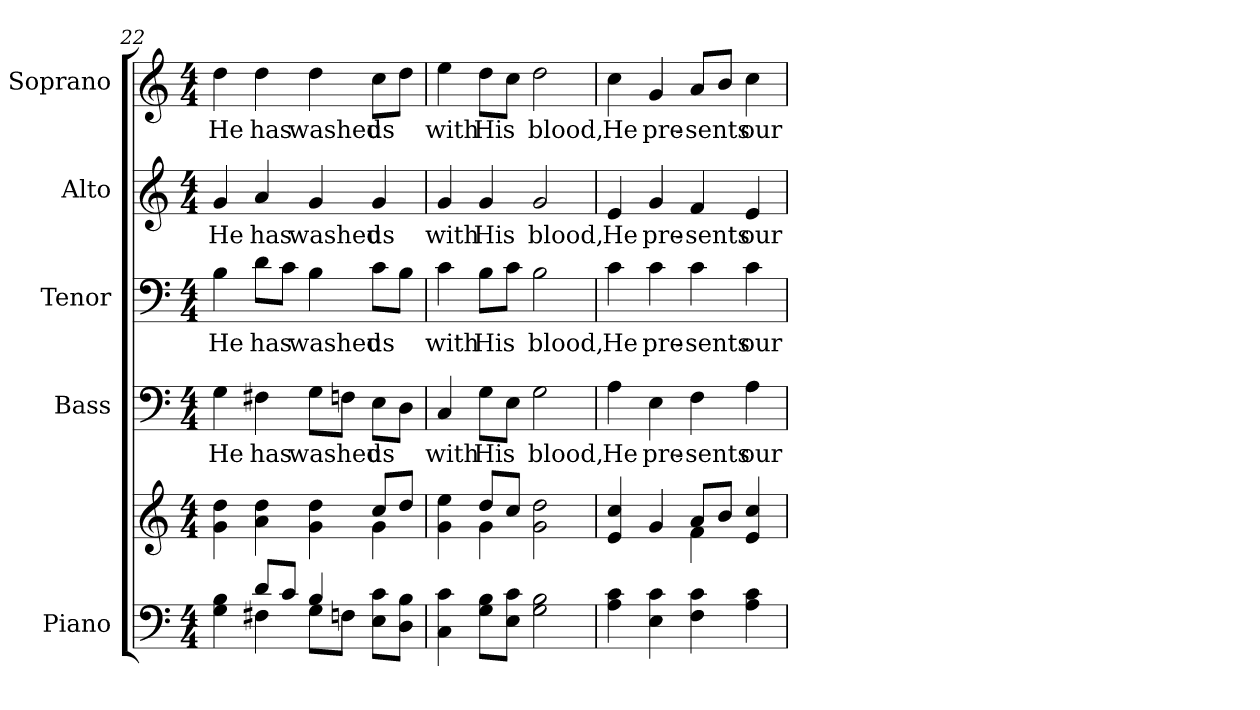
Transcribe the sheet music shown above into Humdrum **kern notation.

**kern	**kern	**kern	**text	**kern	**text	**kern	**text	**kern	**text
*part5	*part5	*part4	*part4	*part3	*part3	*part2	*part2	*part1	*part1
*staff6	*staff5	*staff4	*staff4	*staff3	*staff3	*staff2	*staff2	*staff1	*staff1
*I"Piano	*	*I"Bass	*	*I"Tenor	*	*I"Alto	*	*I"Soprano	*
*I'Pno.	*	*I'B.	*	*I'T.	*	*I'A.	*	*I'S.	*
*clefF4	*clefG2	*clefF4	*	*clefF4	*	*clefG2	*	*clefG2	*
*k[]	*k[]	*k[]	*	*k[]	*	*k[]	*	*k[]	*
*C:	*C:	*C:	*	*C:	*	*C:	*	*C:	*
*M4/4	*M4/4	*M4/4	*	*M4/4	*	*M4/4	*	*M4/4	*
=22	=22	=22	=22	=22	=22	=22	=22	=22	=22
*^	*^	*	*	*	*	*	*	*	*
!	!	!	!	!	!LO:LY:b:color=#000000	!	!	!	!	!	!
!	!	!	!	!	!	!	!LO:LY:b:color=#000000	!	!	!	!
!	!	!	!	!	!	!	!	!	!LO:LY:b:color=#000000	!	!
!	!	!	!	!	!	!	!	!	!	!	!LO:LY:b:color=#000000
4Gi\ 4Bi	4ryy	4gi\ 4ddi	2ryy	4Gi\	He	4Bi\	He	4gi/	He	4ddi\	He
!	!	!	!	!	!LO:LY:b:color=#000000	!	!	!	!	!	!
!	!	!	!	!	!	!	!LO:LY:b:color=#000000	!	!	!	!
!	!	!	!	!	!	!	!	!	!LO:LY:b:color=#000000	!	!
!	!	!	!	!	!	!	!	!	!	!	!LO:LY:b:color=#000000
8di/L	4F#Xi\	4ai\ 4ddi	.	4F#Xi\	has	8di\L	has	4ai/	has	4ddi\	has
8ci/J	.	.	.	.	.	8ci\J	.	.	.	.	.
!	!	!	!	!	!LO:LY:b:color=#000000	!	!	!	!	!	!
!	!	!	!	!	!	!	!LO:LY:b:color=#000000	!	!	!	!
!	!	!	!	!	!	!	!	!	!LO:LY:b:color=#000000	!	!
!	!	!	!	!	!	!	!	!	!	!	!LO:LY:b:color=#000000
4Bi/	8Gi\L	4gi\ 4ddi	4ryy	8Gi\L	washed	4Bi\	washed	4gi/	washed	4ddi\	washed
.	8Fni\J	.	.	8Fni\J	.	.	.	.	.	.	.
!	!	!	!	!	!LO:LY:b:color=#000000	!	!	!	!	!	!
!	!	!	!	!	!	!	!LO:LY:b:color=#000000	!	!	!	!
!	!	!	!	!	!	!	!	!	!LO:LY:b:color=#000000	!	!
!	!	!	!	!	!	!	!	!	!	!	!LO:LY:b:color=#000000
8Ei\ 8ciL	4ryy	8cci/L	4gi\	8Ei\L	us	8ci\L	us	4gi/	us	8cci\L	us
8Di\ 8BiJ	.	8ddi/J	.	8Di\J	.	8Bi\J	.	.	.	8ddi\J	.
*v	*v	*	*	*	*	*	*	*	*	*	*
!!LO:PB:g=z
=23	=23	=23	=23	=23	=23	=23	=23	=23	=23	=23
!	!	!	!	!LO:LY:b:color=#000000	!	!	!	!	!	!
!	!	!	!	!	!	!LO:LY:b:color=#000000	!	!	!	!
!	!	!	!	!	!	!	!	!LO:LY:b:color=#000000	!	!
!	!	!	!	!	!	!	!	!	!	!LO:LY:b:color=#000000
4Ci\ 4ci	4gi\ 4eei	4ryy	4Ci/	with	4ci\	with	4gi/	with	4eei\	with
!	!	!	!	!LO:LY:b:color=#000000	!	!	!	!	!	!
!	!	!	!	!	!	!LO:LY:b:color=#000000	!	!	!	!
!	!	!	!	!	!	!	!	!LO:LY:b:color=#000000	!	!
!	!	!	!	!	!	!	!	!	!	!LO:LY:b:color=#000000
8Gi\ 8BiL	8ddi/L	4gi\	8Gi\L	His	8Bi\L	His	4gi/	His	8ddi\L	His
8Ei\ 8ciJ	8cci/J	.	8Ei\J	.	8ci\J	.	.	.	8cci\J	.
!	!	!	!	!LO:LY:b:color=#000000	!	!	!	!	!	!
!	!	!	!	!	!	!LO:LY:b:color=#000000	!	!	!	!
!	!	!	!	!	!	!	!	!LO:LY:b:color=#000000	!	!
!	!	!	!	!	!	!	!	!	!	!LO:LY:b:color=#000000
2Gi\ 2Bi	2gi\ 2ddi	2ryy	2Gi\	blood,	2Bi\	blood,	2gi/	blood,	2ddi\	blood,
=24	=24	=24	=24	=24	=24	=24	=24	=24	=24	=24
!	!	!	!	!LO:LY:b:color=#000000	!	!	!	!	!	!
!	!	!	!	!	!	!LO:LY:b:color=#000000	!	!	!	!
!	!	!	!	!	!	!	!	!LO:LY:b:color=#000000	!	!
!	!	!	!	!	!	!	!	!	!	!LO:LY:b:color=#000000
4Ai\ 4ci	4ei/ 4cci	2ryy	4Ai\	He	4ci\	He	4ei/	He	4cci\	He
!	!	!	!	!LO:LY:b:color=#000000	!	!	!	!	!	!
!	!	!	!	!	!	!LO:LY:b:color=#000000	!	!	!	!
!	!	!	!	!	!	!	!	!LO:LY:b:color=#000000	!	!
!	!	!	!	!	!	!	!	!	!	!LO:LY:b:color=#000000
4Ei\ 4ci	4gi/	.	4Ei\	pre-	4ci\	pre-	4gi/	pre-	4gi/	pre-
!	!	!	!	!LO:LY:b:color=#000000	!	!	!	!	!	!
!	!	!	!	!	!	!LO:LY:b:color=#000000	!	!	!	!
!	!	!	!	!	!	!	!	!LO:LY:b:color=#000000	!	!
!	!	!	!	!	!	!	!	!	!	!LO:LY:b:color=#000000
4Fi\ 4ci	8ai/L	4fi\	4Fi\	-sents	4ci\	-sents	4fi/	-sents	8ai/L	-sents
.	8bi/J	.	.	.	.	.	.	.	8bi/J	.
!	!	!	!	!LO:LY:b:color=#000000	!	!	!	!	!	!
!	!	!	!	!	!	!LO:LY:b:color=#000000	!	!	!	!
!	!	!	!	!	!	!	!	!LO:LY:b:color=#000000	!	!
!	!	!	!	!	!	!	!	!	!	!LO:LY:b:color=#000000
4Ai\ 4ci	4ei/ 4cci	4ryy	4Ai\	our	4ci\	our	4ei/	our	4cci\	our
*	*v	*v	*	*	*	*	*	*	*	*
=	=	=	=	=	=	=	=	=	=
*-	*-	*-	*-	*-	*-	*-	*-	*-	*-
